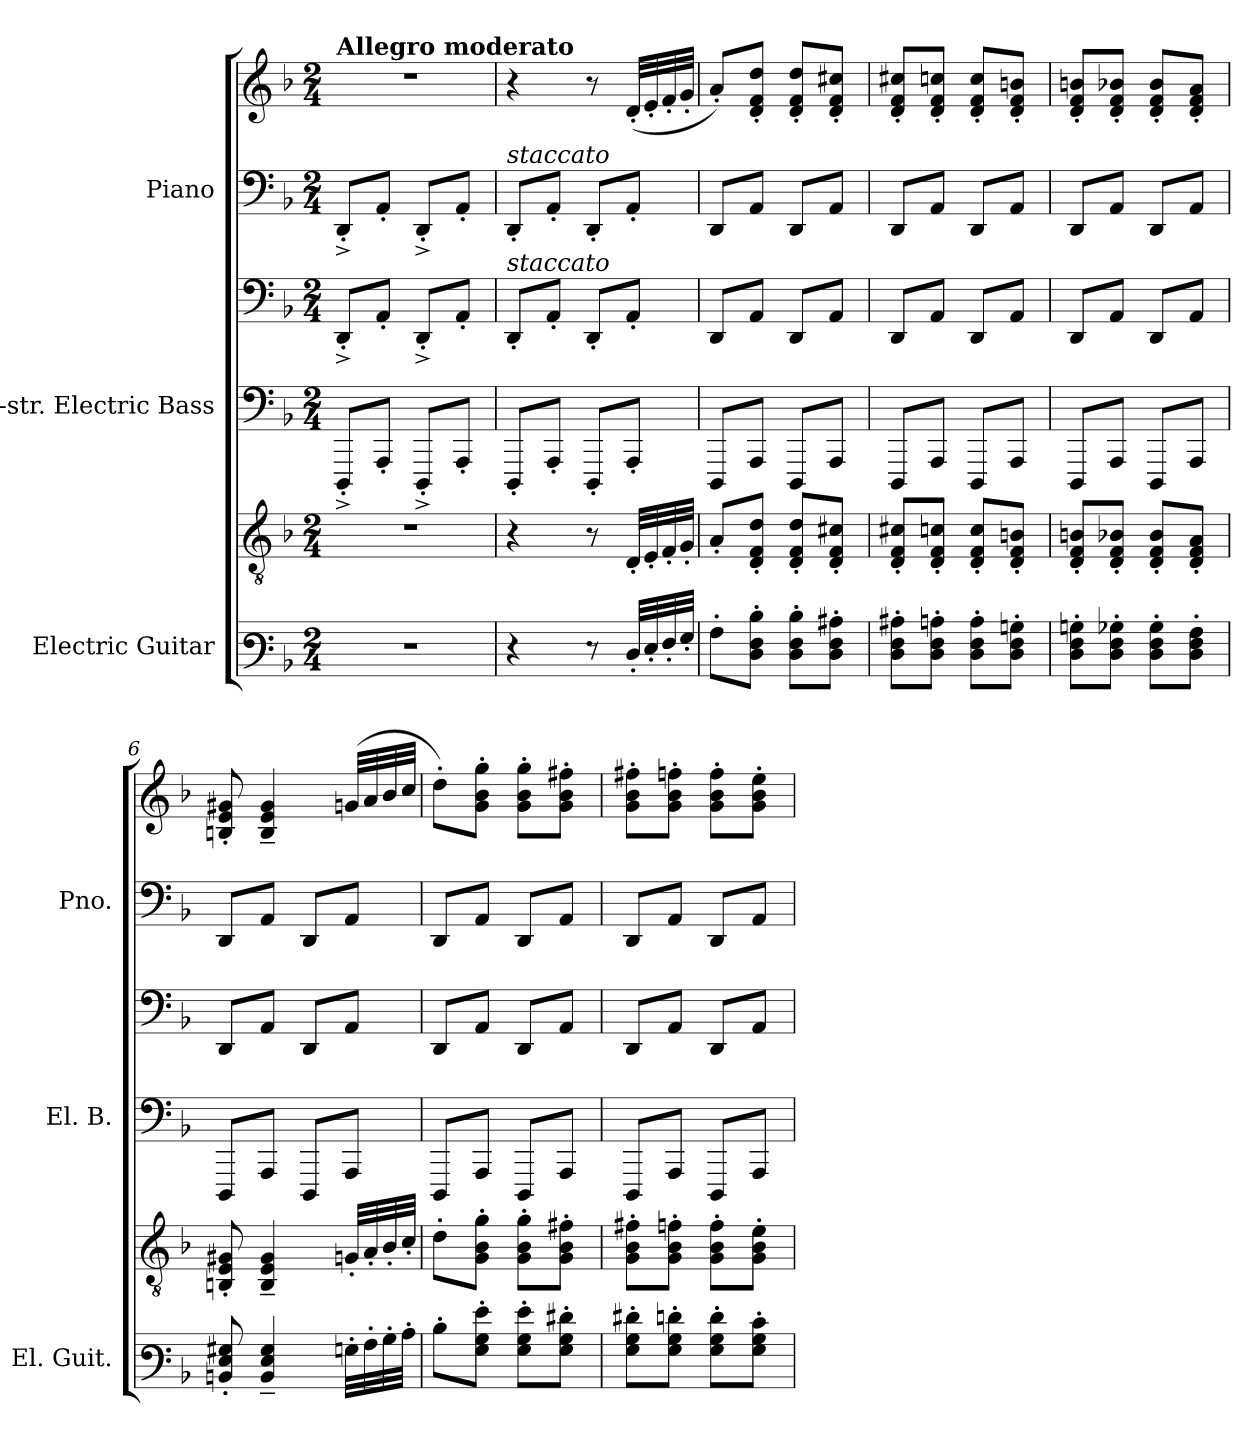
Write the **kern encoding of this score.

**kern	**kern	**kern	**kern	**kern	**kern
*part3	*part3	*part2	*part2	*part1	*part1
*staff6	*staff5	*staff4	*staff3	*staff2	*staff1
*I"Electric Guitar	*	*I"5-str. Electric Bass	*	*I"Piano	*
*I'El. Guit.	*	*I'El. B.	*	*I'Pno.	*
*stria6	*	*stria5	*	*	*
*	*clefGv2	*	*clefF4	*clefF4	*clefG2
*	*	*ITrd7c12	*ITrd7c12	*	*
*k[b-]	*k[b-]	*k[b-]	*k[b-]	*k[b-]	*k[b-]
*M2/4	*M2/4	*M2/4	*M2/4	*M2/4	*M2/4
=1	=1	=1	=1	=1	=1
!	!	!	!	!	!LO:TX:a:B:t=Allegro moderato
2r	2r	8DDDD'^L	8DDD'^/L	8DD'^/L	2r
.	.	8AAAA'J	8AAA'/J	8AA'/J	.
.	.	8DDDD'^L	8DDD'^/L	8DD'^/L	.
.	.	8AAAA'J	8AAA'/J	8AA'/J	.
=2	=2	=2	=2	=2	=2
!	!	!	!	!LO:TX:a:i:t=staccato	!
!	!	!	!LO:TX:a:i:t=staccato	!	!
4r	4r	8DDDD'L	8DDD'/L	8DD'/L	4r
.	.	8AAAA'J	8AAA'/J	8AA'/J	.
8r	8r	8DDDD'L	8DDD'/L	8DD'/L	8r
32D'LLL	32D'/LLL	8AAAA'J	8AAA'/J	8AA'/J	(<32d'/LLL
32E'	32E'/	.	.	.	32e'/
32F'	32F'/	.	.	.	32f'/
32G'JJJ	32G'/JJJ	.	.	.	32g'/JJJ
=3	=3	=3	=3	=3	=3
8A'L	8A'/L	8DDDDL	8DDD/L	8DD/L	8a'/L)
8D'\ 8F'\ 8d'\J	8D/' 8F/' 8d/'J	8AAAAJ	8AAA/J	8AA/J	8d/' 8f/' 8dd/'J
8D'\ 8F'\ 8d'\L	8D/' 8F/' 8d/'L	8DDDDL	8DDD/L	8DD/L	8d/' 8f/' 8dd/'L
8D'\ 8F'\ 8c#X'\J	8D/' 8F/' 8c#X/'J	8AAAAJ	8AAA/J	8AA/J	8d/' 8f/' 8cc#X/'J
=4	=4	=4	=4	=4	=4
8D'\ 8F'\ 8c#X'\L	8D/' 8F/' 8c#X/'L	8DDDDL	8DDD/L	8DD/L	8d/' 8f/' 8cc#X/'L
8D'\ 8F'\ 8cn'\J	8D/' 8F/' 8cn/'J	8AAAAJ	8AAA/J	8AA/J	8d/' 8f/' 8ccn/'J
8D'\ 8F'\ 8c'\L	8D/' 8F/' 8c/'L	8DDDDL	8DDD/L	8DD/L	8d/' 8f/' 8cc/'L
8D'\ 8F'\ 8Bn'\J	8D/' 8F/' 8Bn/'J	8AAAAJ	8AAA/J	8AA/J	8d/' 8f/' 8bn/'J
=5	=5	=5	=5	=5	=5
8D'\ 8F'\ 8Bn'\L	8D/' 8F/' 8Bn/'L	8DDDDL	8DDD/L	8DD/L	8d/' 8f/' 8bn/'L
8D'\ 8F'\ 8B-X'\J	8D/' 8F/' 8B-X/'J	8AAAAJ	8AAA/J	8AA/J	8d/' 8f/' 8b-X/'J
8D'\ 8F'\ 8B-'\L	8D/' 8F/' 8B-/'L	8DDDDL	8DDD/L	8DD/L	8d/' 8f/' 8b-/'L
8D'\ 8F'\ 8A'\J	8D/' 8F/' 8A/'J	8AAAAJ	8AAA/J	8AA/J	8d/' 8f/' 8a/'J
!!LO:LB:g=z
=6	=6	=6	=6	=6	=6
8BBn' 8E' 8G#X'	8BBn/' 8E/' 8G#X/'	8DDDDL	8DDD/L	8DD/L	8Bn/' 8e/' 8g#X/'
4BB~ 4E~ 4G#~	4BB/~ 4E/~ 4G#/~	8AAAAJ	8AAA/J	8AA/J	4B/~ 4e/~ 4g#/~
.	.	8DDDDL	8DDD/L	8DD/L	.
32Gn'LLL	32Gn'/LLL	8AAAAJ	8AAA/J	8AA/J	(<32gn/LLL
32A'	32A'/	.	.	.	32a/
32B-'	32B-'/	.	.	.	32b-/
32c'JJJ	32c'/JJJ	.	.	.	32cc/JJJ
=7	=7	=7	=7	=7	=7
8d'L	8d'\L	8DDDDL	8DDD/L	8DD/L	8dd'\L)
8G'\ 8B-'\ 8g'\J	8G\' 8B-\' 8g\'J	8AAAAJ	8AAA/J	8AA/J	8g\' 8b-\' 8gg\'J
8G'\ 8B-'\ 8g'\L	8G\' 8B-\' 8g\'L	8DDDDL	8DDD/L	8DD/L	8g\' 8b-\' 8gg\'L
8G'\ 8B-'\ 8f#X'\J	8G\' 8B-\' 8f#X\'J	8AAAAJ	8AAA/J	8AA/J	8g\' 8b-\' 8ff#X\'J
=8	=8	=8	=8	=8	=8
8G'\ 8B-'\ 8f#X'\L	8G\' 8B-\' 8f#X\'L	8DDDDL	8DDD/L	8DD/L	8g\' 8b-\' 8ff#X\'L
8G'\ 8B-'\ 8fn'\J	8G\' 8B-\' 8fn\'J	8AAAAJ	8AAA/J	8AA/J	8g\' 8b-\' 8ffn\'J
8G'\ 8B-'\ 8f'\L	8G\' 8B-\' 8f\'L	8DDDDL	8DDD/L	8DD/L	8g\' 8b-\' 8ff\'L
8G'\ 8B-'\ 8e'\J	8G\' 8B-\' 8e\'J	8AAAAJ	8AAA/J	8AA/J	8g\' 8b-\' 8ee\'J
=	=	=	=	=	=
*-	*-	*-	*-	*-	*-
